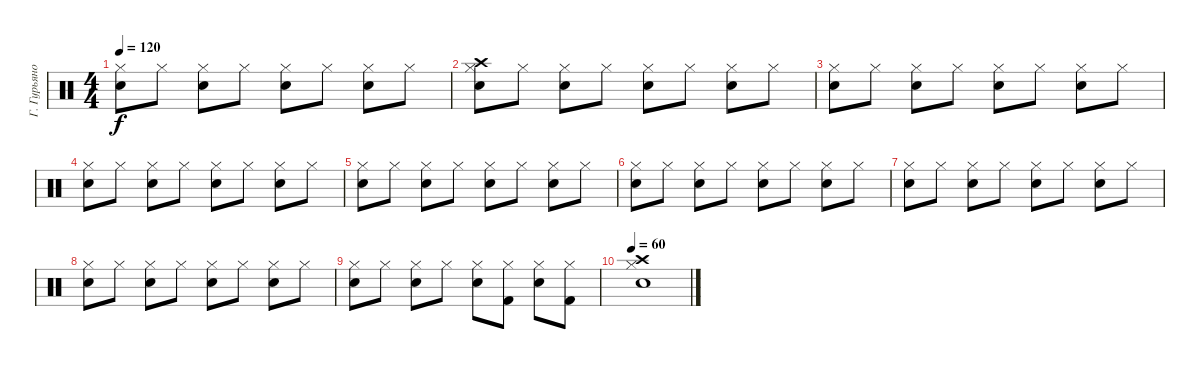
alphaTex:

\track ("Г. Гурьянов" "Г. Гурьяно") {instrument percussion}
\staff {score}
\articulation defaults
\ts (4 4)
\tempo 120
\clef neutral
\ks c
("Hi-Hat (closed)" "Snare (hit) 2").8{dy f} "Hi-Hat (closed)".8 ("Hi-Hat (closed)" "Snare (hit) 2").8 "Hi-Hat (closed)".8 ("Hi-Hat (closed)" "Snare (hit) 2").8 "Hi-Hat (closed)".8 ("Hi-Hat (closed)" "Snare (hit) 2").8 "Hi-Hat (closed)".8 |
("Hi-Hat (closed)" "Crash high (hit)" "Snare (hit) 2").8 "Hi-Hat (closed)".8 ("Hi-Hat (closed)" "Snare (hit) 2").8 "Hi-Hat (closed)".8 ("Hi-Hat (closed)" "Snare (hit) 2").8 "Hi-Hat (closed)".8 ("Hi-Hat (closed)" "Snare (hit) 2").8 "Hi-Hat (closed)".8 |
("Hi-Hat (closed)" "Snare (hit) 2").8 "Hi-Hat (closed)".8 ("Hi-Hat (closed)" "Snare (hit) 2").8 "Hi-Hat (closed)".8 ("Hi-Hat (closed)" "Snare (hit) 2").8 "Hi-Hat (closed)".8 ("Hi-Hat (closed)" "Snare (hit) 2").8 "Hi-Hat (closed)".8 |
("Hi-Hat (closed)" "Snare (hit) 2").8 "Hi-Hat (closed)".8 ("Hi-Hat (closed)" "Snare (hit) 2").8 "Hi-Hat (closed)".8 ("Hi-Hat (closed)" "Snare (hit) 2").8 "Hi-Hat (closed)".8 ("Hi-Hat (closed)" "Snare (hit) 2").8 "Hi-Hat (closed)".8 |
("Hi-Hat (closed)" "Snare (hit) 2").8 "Hi-Hat (closed)".8 ("Hi-Hat (closed)" "Snare (hit) 2").8 "Hi-Hat (closed)".8 ("Hi-Hat (closed)" "Snare (hit) 2").8 "Hi-Hat (closed)".8 ("Hi-Hat (closed)" "Snare (hit) 2").8 "Hi-Hat (closed)".8 |
("Hi-Hat (closed)" "Snare (hit) 2").8 "Hi-Hat (closed)".8 ("Hi-Hat (closed)" "Snare (hit) 2").8 "Hi-Hat (closed)".8 ("Hi-Hat (closed)" "Snare (hit) 2").8 "Hi-Hat (closed)".8 ("Hi-Hat (closed)" "Snare (hit) 2").8 "Hi-Hat (closed)".8 |
("Hi-Hat (closed)" "Snare (hit) 2").8 "Hi-Hat (closed)".8 ("Hi-Hat (closed)" "Snare (hit) 2").8 "Hi-Hat (closed)".8 ("Hi-Hat (closed)" "Snare (hit) 2").8 "Hi-Hat (closed)".8 ("Hi-Hat (closed)" "Snare (hit) 2").8 "Hi-Hat (closed)".8 |
("Hi-Hat (closed)" "Snare (hit) 2").8 "Hi-Hat (closed)".8 ("Hi-Hat (closed)" "Snare (hit) 2").8 "Hi-Hat (closed)".8 ("Hi-Hat (closed)" "Snare (hit) 2").8 "Hi-Hat (closed)".8 ("Hi-Hat (closed)" "Snare (hit) 2").8 "Hi-Hat (closed)".8 |
("Hi-Hat (closed)" "Snare (hit) 2").8 "Hi-Hat (closed)".8 ("Hi-Hat (closed)" "Snare (hit) 2").8 "Hi-Hat (closed)".8 ("Hi-Hat (closed)" "Snare (hit) 2").8 ("Hi-Hat (closed)" "Kick (hit) 2").8 ("Hi-Hat (closed)" "Snare (hit) 2").8 ("Hi-Hat (closed)" "Kick (hit) 2").8 |
\tempo 60
("Hi-Hat (closed)" "Crash high (hit)" "Snare (hit) 2").1
